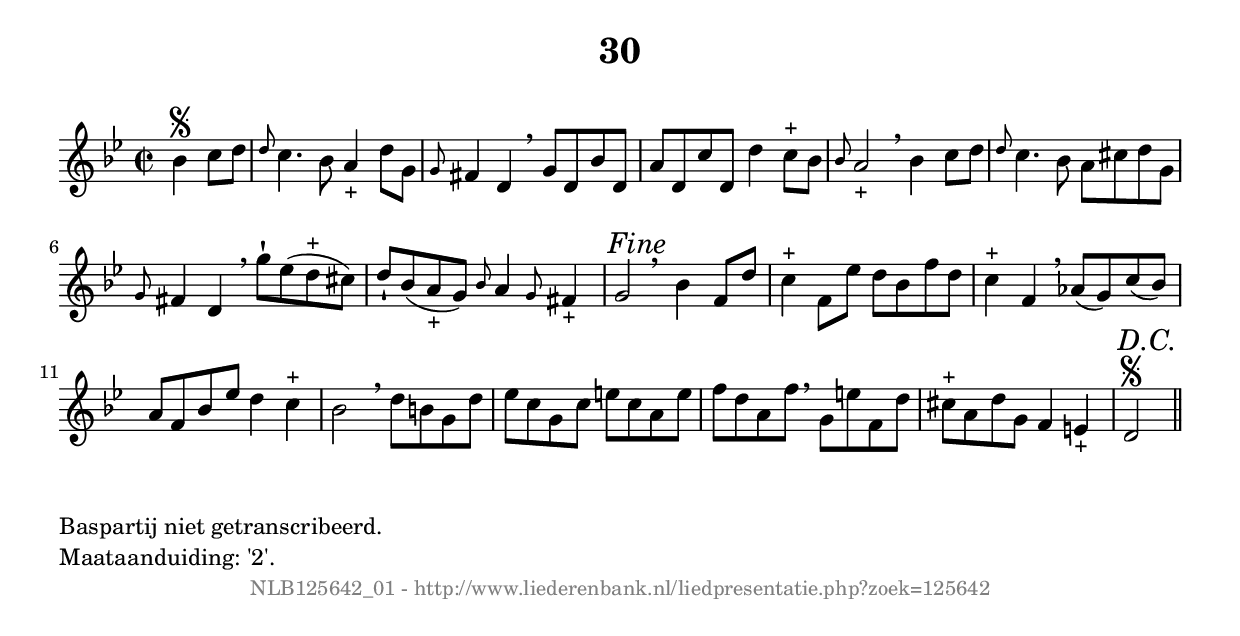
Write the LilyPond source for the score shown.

%
% produced by wce2krn 1.64 (7 June 2014)
%
\version"2.16"
#(append! paper-alist '(("long" . (cons (* 210 mm) (* 2000 mm)))))
#(set-default-paper-size "long")
sb = {\breathe}
mBreak = {\breathe }
bBreak = {\breathe }
x = {\once\override NoteHead #'style = #'cross }
gl=\glissando
itime={\override Staff.TimeSignature #'stencil = ##f }
ficta = {\once\set suggestAccidentals = ##t}
fine = {\once\override Score.RehearsalMark #'self-alignment-X = #1 \mark \markup {\italic{Fine}}}
dc = {\once\override Score.RehearsalMark #'self-alignment-X = #1 \mark \markup {\italic{D.C.}}}
dcf = {\once\override Score.RehearsalMark #'self-alignment-X = #1 \mark \markup {\italic{D.C. al Fine}}}
dcc = {\once\override Score.RehearsalMark #'self-alignment-X = #1 \mark \markup {\italic{D.C. al Coda}}}
ds = {\once\override Score.RehearsalMark #'self-alignment-X = #1 \mark \markup {\italic{D.S.}}}
dsf = {\once\override Score.RehearsalMark #'self-alignment-X = #1 \mark \markup {\italic{D.S. al Fine}}}
dsc = {\once\override Score.RehearsalMark #'self-alignment-X = #1 \mark \markup {\italic{D.S. al Coda}}}
pv = {\set Score.repeatCommands = #'((volta "1"))}
sv = {\set Score.repeatCommands = #'((volta "2"))}
tv = {\set Score.repeatCommands = #'((volta "3"))}
qv = {\set Score.repeatCommands = #'((volta "4"))}
xv = {\set Score.repeatCommands = #'((volta #f))}
\header{ tagline = ""
title = "30"
}
\score {{
\key g \minor
\relative g'
{
\set melismaBusyProperties = #'()
\partial 32*16
\time 2/2
\tempo 4=120
\override Score.MetronomeMark #'transparent = ##t
\override Score.RehearsalMark #'break-visibility = #(vector #t #t #f)
bes4\segno c8 d \grace {d8} c4. bes8 a4_"+" d8 g, \grace {g8} fis4 d \sb g8 d bes' d, a' d, c' d, d'4 c8^"+" bes \grace {bes8} a2_"+" \mBreak
bes4 c8 d \grace {d8} c4. bes8 a cis d g, \grace {g8} fis4 d \sb g'8\staccatissimo es( d^"+" cis) d\staccatissimo bes( a_"+" g) \grace {bes8} a4 \grace {g8} fis4_"+" g2\fine \bar ":|:" \bBreak
bes4 f8 d' c4^"+"f,8 es' d bes f' d c4^"+" f, \sb as8( g) c( bes) a f bes es d4 c^"+" bes2 \mBreak
d8 b g d' es c g c e c a e' f d a f' \sb g, e' f, d' cis^"+" a d g, f4 e_"+" d2 \segno \dc \bar "||"
 }}
 \midi { }
 \layout {
            indent = 0.0\cm
}
}
\markup { \wordwrap-string #" 
Baspartij niet getranscribeerd.

Maataanduiding: '2'.
"}
\markup { \vspace #0 } \markup { \with-color #grey \fill-line { \center-column { \smaller "NLB125642_01 - http://www.liederenbank.nl/liedpresentatie.php?zoek=125642" } } }
